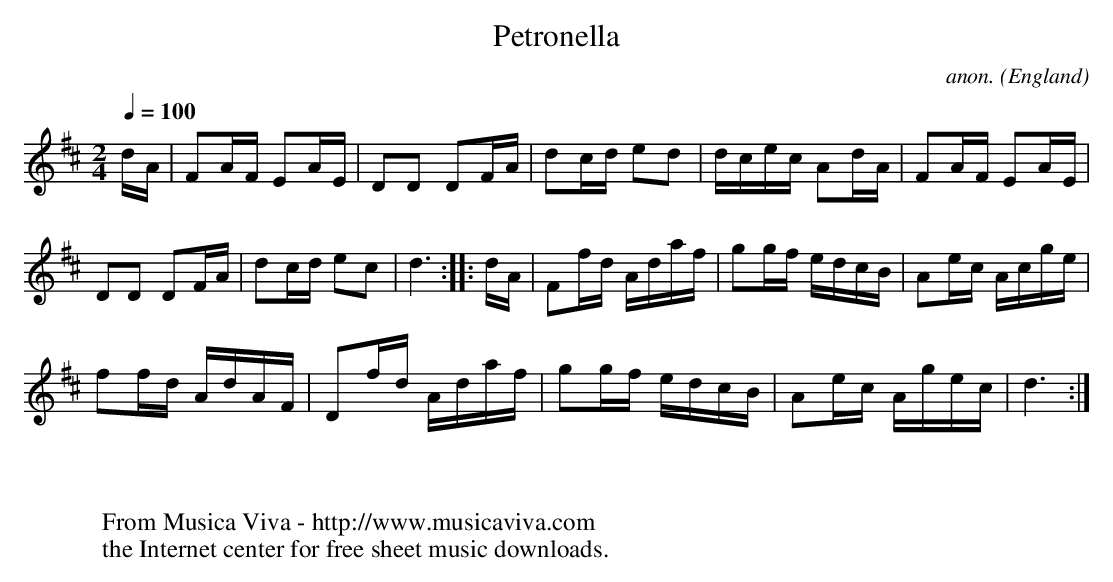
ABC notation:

X:1
T:Petronella
C:anon.
O:England
M:2/4
L:1/16
Q:1/4=100
K:D
dA|F2AF E2AE|D2D2 D2FA|d2cd e2d2|dcec A2dA|F2AF E2AE|
D2D2 D2FA|d2cd e2c2|d6::dA|F2fd Adaf|g2gf edcB|A2ec Acge|
f2fd AdAF|D2fd Adaf|g2gf edcB|A2ec Agec|d6:|
W:
W:
W:  From Musica Viva - http://www.musicaviva.com
W:  the Internet center for free sheet music downloads.
